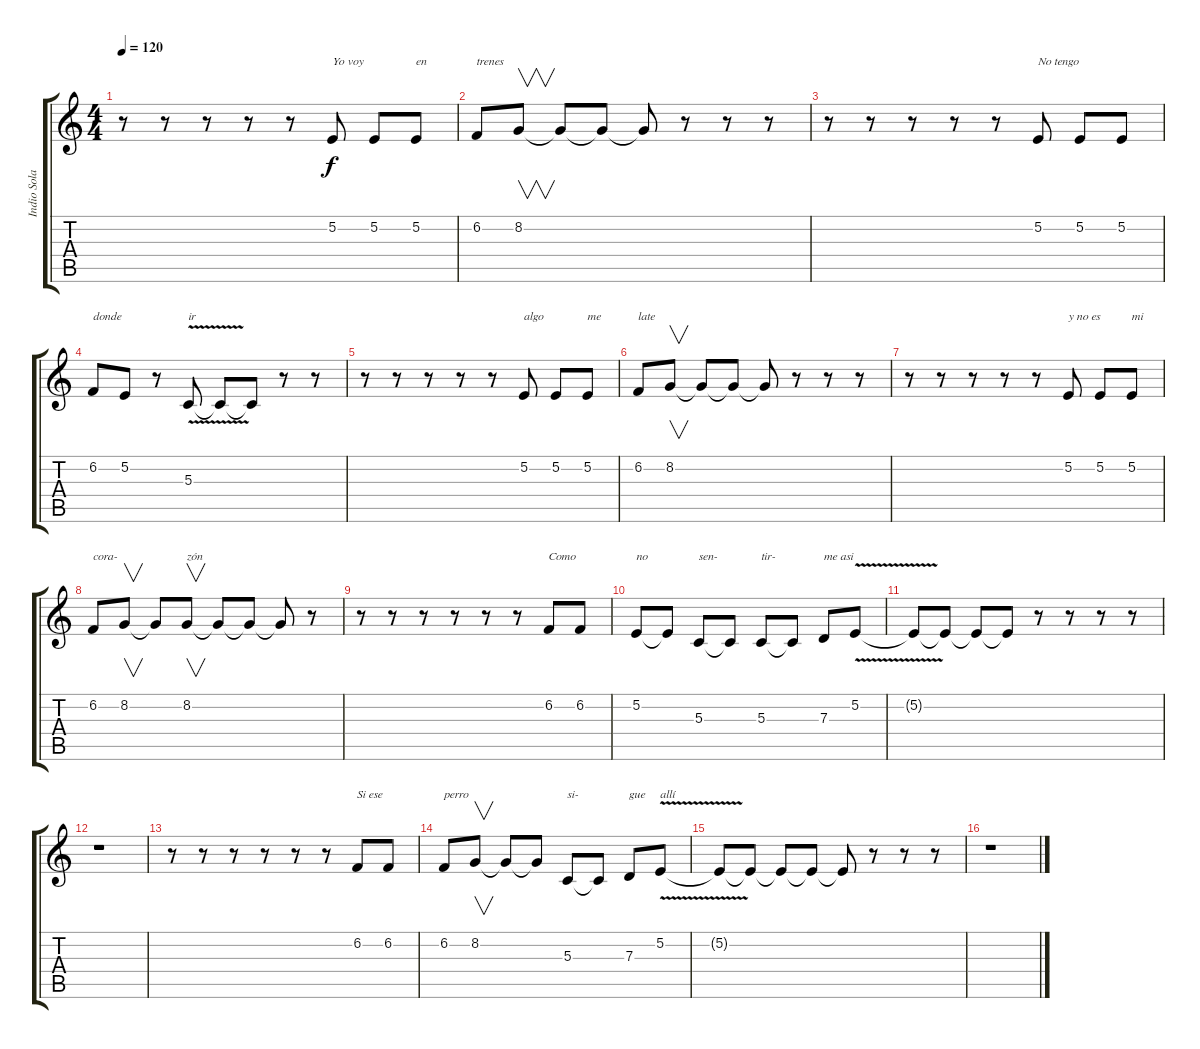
\track ("Indio Solari" "Indio Sola") {instrument lead2sawtooth}
\staff {score tabs}
\tuning (E4 B3 G3 D3 A2 E2) {hide}
\ts (4 4)
\tempo 120
\clef g2
\ks c
r.8{dy f} r.8 r.8 r.8 r.8 5.2.8{txt "Yo voy"} 5.2.8 5.2.8{txt "en"} |
6.2.8{txt "trenes"} 8.2.8{v} 8.2{t}.8 8.2{t}.8 8.2{t}.8 r.8 r.8 r.8 |
r.8 r.8 r.8 r.8 r.8 5.2.8{txt "No tengo"} 5.2.8 5.2.8 |
6.2.8{txt "donde"} 5.2.8 r.8 5.3{v}.8{txt "ir"} 5.3{t}.8 5.3{t}.8 r.8 r.8 |
r.8 r.8 r.8 r.8 r.8 5.2.8{txt "algo"} 5.2.8 5.2.8{txt "me"} |
6.2.8{txt "late"} 8.2.8{v} 8.2{t}.8 8.2{t}.8 8.2{t}.8 r.8 r.8 r.8 |
r.8 r.8 r.8 r.8 r.8 5.2.8{txt "y no es"} 5.2.8 5.2.8{txt "mi"} |
6.2.8{txt "cora-"} 8.2.8{v} 8.2{t}.8 8.2.8{v txt "zón"} 8.2{t}.8 8.2{t}.8 8.2{t}.8 r.8 |
r.8 r.8 r.8 r.8 r.8 r.8 6.2.8{txt "Como "} 6.2.8 |
5.2.8{txt "no"} 5.2{t}.8 5.3.8{txt "sen-"} 5.3{t}.8 5.3.8{txt "tir-"} 5.3{t}.8 7.3.8{txt "me asi"} 5.2{v}.8 |
5.2{t}.8 5.2{t}.8 5.2{t}.8 5.2{t}.8 r.8 r.8 r.8 r.8 |
r.1 |
r.8 r.8 r.8 r.8 r.8 r.8 6.2.8{txt "Si ese"} 6.2.8 |
6.2.8{txt "perro"} 8.2.8{v} 8.2{t}.8 8.2{t}.8 5.3.8{txt "si-"} 5.3{t}.8 7.3.8{txt "gue"} 5.2{v}.8{txt "allí"} |
5.2{t}.8 5.2{t}.8 5.2{t}.8 5.2{t}.8 5.2{t}.8 r.8 r.8 r.8 |
r.1
